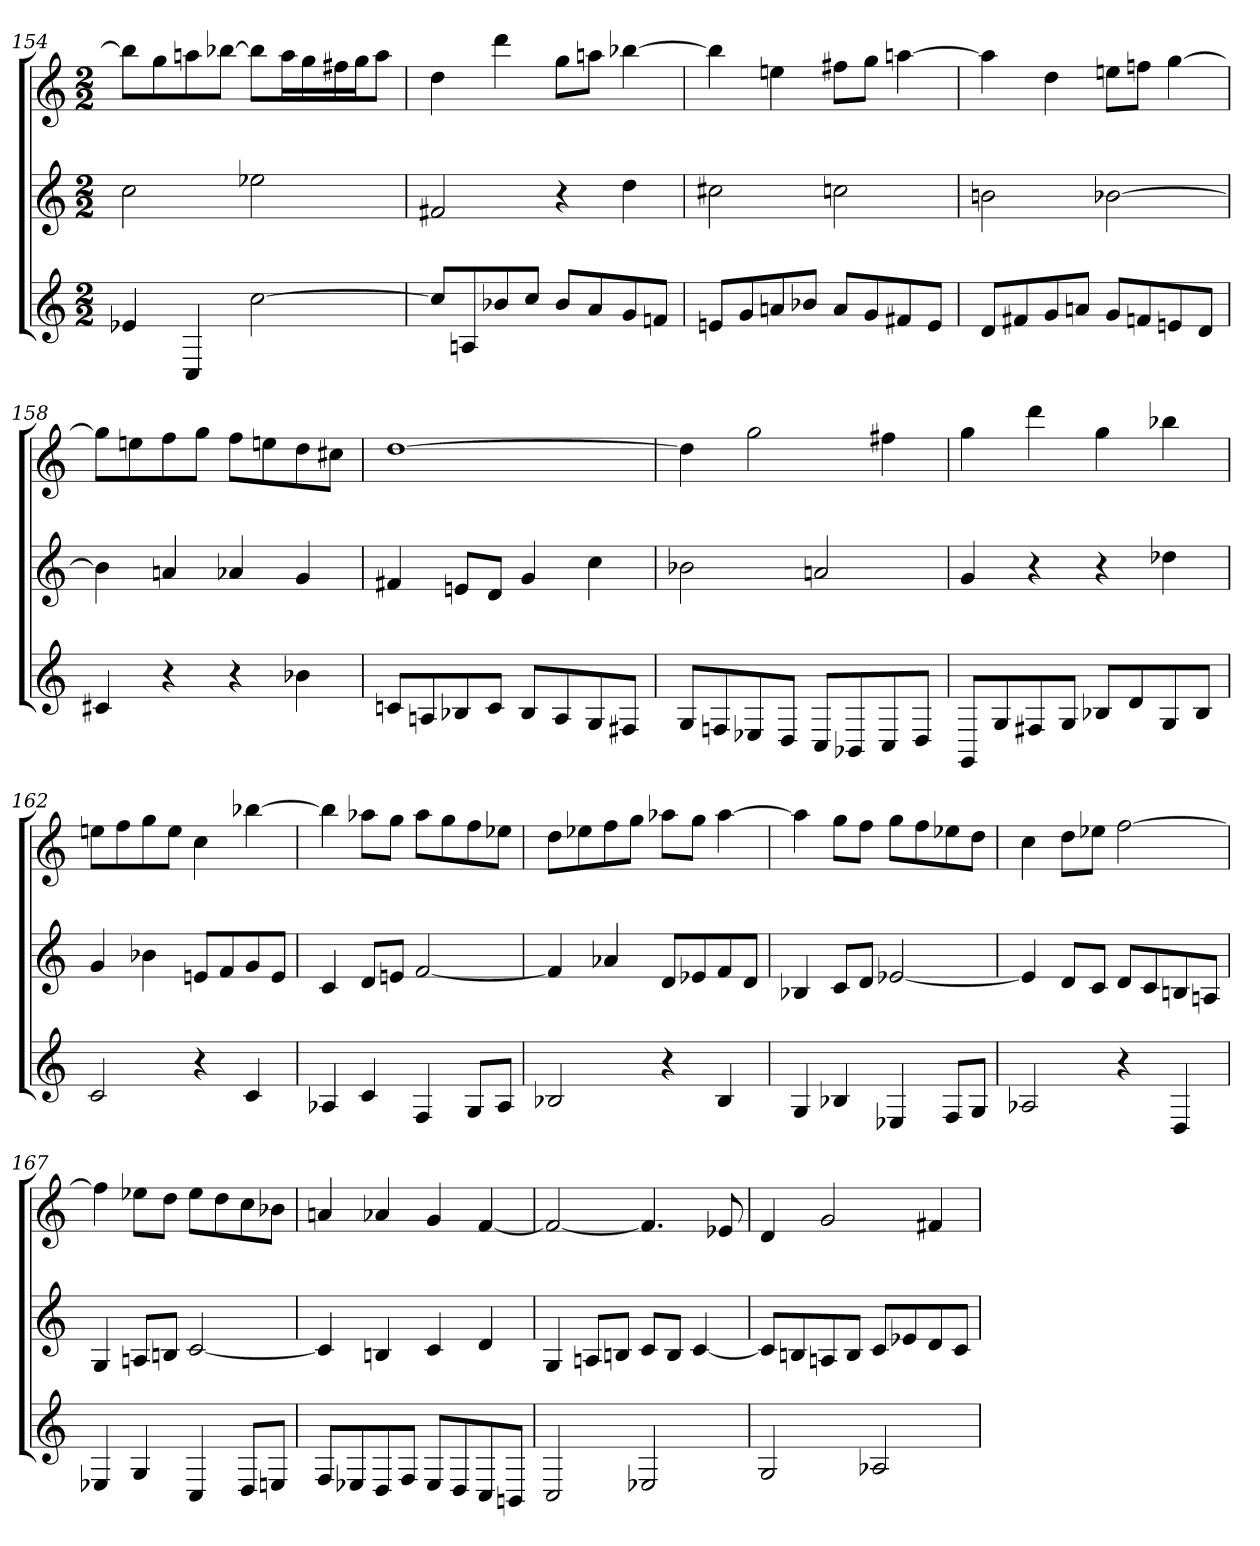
**kern	**kern	**kern
*part3	*part2	*part1
*staff3	*staff2	*staff1
*M2/2	*M2/2	*M2/2
=154	=154	=154
4e-X	2cc	8bb-L]
.	.	8gg
4C	.	8aan
.	.	[8bb-XJ
[2cc	2ee-X	8bb-L]
.	.	16aaL
.	.	16gg
.	.	16ff#X
.	.	16ggJ
.	.	8aaJ
=155	=155	=155
8ccL]	2f#X	4dd
8An	.	.
8b-X	.	4ddd
8ccJ	.	.
8b-L	4r	8ggL
8a	.	8aanJ
8g	4dd	[4bb-X
8fnJ	.	.
=156	=156	=156
8enL	2cc#X	4bb-]
8g	.	.
8an	.	4een
8b-XJ	.	.
8aL	2ccn	8ff#XL
8g	.	8ggJ
8f#X	.	[4aan
8eJ	.	.
=157	=157	=157
8dL	2bn	4aa]
8f#X	.	.
8g	.	4dd
8anJ	.	.
8gL	[2b-X	8eenL
8fn	.	8ffnJ
8en	.	[4gg
8dJ	.	.
=158	=158	=158
4c#X	4b-]	8ggL]
.	.	8een
4r	4an	8ff
.	.	8ggJ
4r	4a-X	8ffL
.	.	8een
4b-X	4g	8dd
.	.	8cc#XJ
=159	=159	=159
8cnL	4f#X	[1dd
8An	.	.
8B-X	8enL	.
8cJ	8dJ	.
8B-L	4g	.
8A	.	.
8G	4cc	.
8F#XJ	.	.
=160	=160	=160
8GL	2b-X	4dd]
8Fn	.	.
8E-X	.	2gg
8DJ	.	.
8CL	2an	.
8BB-X	.	.
8C	.	4ff#X
8DJ	.	.
=161	=161	=161
8GGL	4g	4gg
8G	.	.
8F#X	4r	4ddd
8GJ	.	.
8B-XL	4r	4gg
8d	.	.
8G	4dd-X	4bb-X
8B-J	.	.
=162	=162	=162
2c	4g	8eenL
.	.	8ff
.	4b-X	8gg
.	.	8eeJ
4r	8enL	4cc
.	8f	.
4c	8g	[4bb-X
.	8eJ	.
=163	=163	=163
4A-X	4c	4bb-]
4c	8dL	8aa-XL
.	8enJ	8ggJ
4F	[2f	8aa-L
.	.	8gg
8GL	.	8ff
8A-J	.	8ee-XJ
=164	=164	=164
2B-X	4f]	8ddL
.	.	8ee-X
.	4a-X	8ff
.	.	8ggJ
4r	8dL	8aa-XL
.	8e-X	8ggJ
4B-	8f	[4aa-
.	8dJ	.
=165	=165	=165
4G	4B-X	4aa-]
4B-X	8cL	8ggL
.	8dJ	8ffJ
4E-X	[2e-X	8ggL
.	.	8ff
8FL	.	8ee-X
8GJ	.	8ddJ
=166	=166	=166
2A-X	4e-]	4cc
.	8dL	8ddL
.	8cJ	8ee-XJ
4r	8dL	[2ff
.	8c	.
4D	8Bn	.
.	8AnJ	.
=167	=167	=167
4E-X	4G	4ff]
4G	8AnL	8ee-XL
.	8BnJ	8ddJ
4C	[2c	8ee-L
.	.	8dd
8DL	.	8cc
8EnJ	.	8b-XJ
=168	=168	=168
8FL	4c]	4an
8E-X	.	.
8D	4Bn	4a-X
8FJ	.	.
8E-L	4c	4g
8D	.	.
8C	4d	[4f
8BBnJ	.	.
=169	=169	=169
2C	4G	2f_
.	8AnL	.
.	8BnJ	.
2E-X	8cL	4.f]
.	8BJ	.
.	[4c	.
.	.	8e-X
=170	=170	=170
2G	8cL]	4d
.	8Bn	.
.	8An	2g
.	8BJ	.
2A-X	8cL	.
.	8e-X	.
.	8d	4f#X
.	8cJ	.
=	=	=
*-	*-	*-
